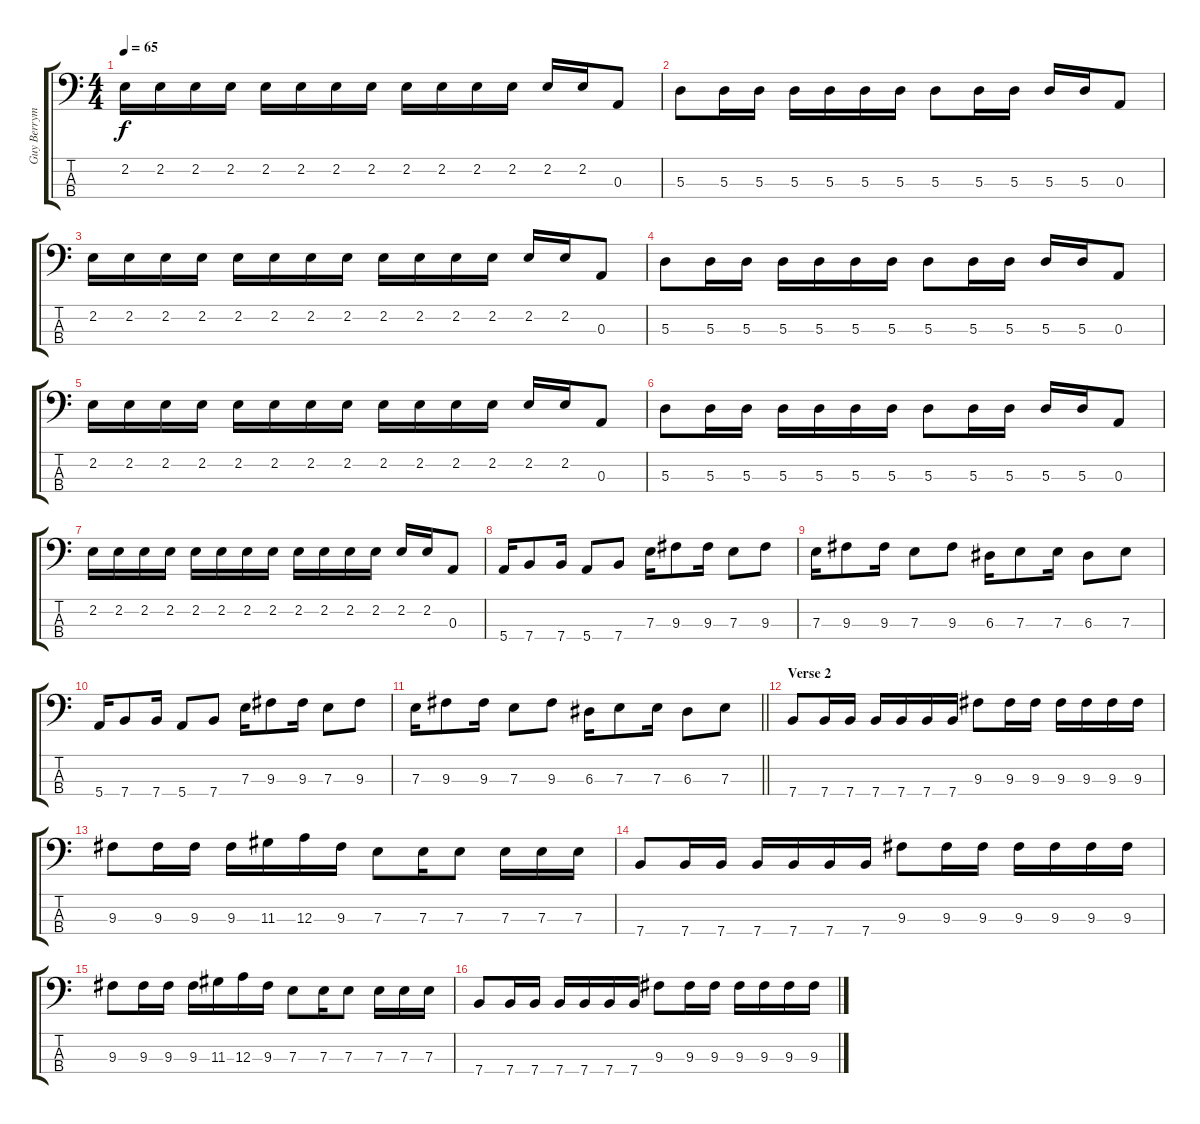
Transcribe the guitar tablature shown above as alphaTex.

\track ("Guy Berryman-Bass Guitar" "Guy Berrym") {instrument electricbassfinger}
\staff {score tabs}
\tuning (G2 D2 A1 E1) {hide}
\ts (4 4)
\tempo 65
\clef f4
\ks c
2.2.16{dy f} 2.2.16 2.2.16 2.2.16 2.2.16 2.2.16 2.2.16 2.2.16 2.2.16 2.2.16 2.2.16 2.2.16 2.2.16 2.2.16 0.3.8 |
5.3.8 5.3.16 5.3.16 5.3.16 5.3.16 5.3.16 5.3.16 5.3.8 5.3.16 5.3.16 5.3.16 5.3.16 0.3.8 |
2.2.16 2.2.16 2.2.16 2.2.16 2.2.16 2.2.16 2.2.16 2.2.16 2.2.16 2.2.16 2.2.16 2.2.16 2.2.16 2.2.16 0.3.8 |
5.3.8 5.3.16 5.3.16 5.3.16 5.3.16 5.3.16 5.3.16 5.3.8 5.3.16 5.3.16 5.3.16 5.3.16 0.3.8 |
2.2.16 2.2.16 2.2.16 2.2.16 2.2.16 2.2.16 2.2.16 2.2.16 2.2.16 2.2.16 2.2.16 2.2.16 2.2.16 2.2.16 0.3.8 |
5.3.8 5.3.16 5.3.16 5.3.16 5.3.16 5.3.16 5.3.16 5.3.8 5.3.16 5.3.16 5.3.16 5.3.16 0.3.8 |
2.2.16 2.2.16 2.2.16 2.2.16 2.2.16 2.2.16 2.2.16 2.2.16 2.2.16 2.2.16 2.2.16 2.2.16 2.2.16 2.2.16 0.3.8 |
5.4.16 7.4.8 7.4.16 5.4.8 7.4.8 7.3.16 9.3.8 9.3.16 7.3.8 9.3.8 |
7.3.16 9.3.8 9.3.16 7.3.8 9.3.8 6.3.16 7.3.8 7.3.16 6.3.8 7.3.8 |
5.4.16 7.4.8 7.4.16 5.4.8 7.4.8 7.3.16 9.3.8 9.3.16 7.3.8 9.3.8 |
\barLineRight lightlight
7.3.16 9.3.8 9.3.16 7.3.8 9.3.8 6.3.16 7.3.8 7.3.16 6.3.8 7.3.8 |
\section ("" "Verse 2")
7.4.8 7.4.16 7.4.16 7.4.16 7.4.16 7.4.16 7.4.16 9.3.8 9.3.16 9.3.16 9.3.16 9.3.16 9.3.16 9.3.16 |
9.3.8 9.3.16 9.3.16 9.3.16 11.3.16 12.3.16 9.3.16 7.3.8 7.3.16 7.3.8 7.3.16 7.3.16 7.3.16 |
7.4.8 7.4.16 7.4.16 7.4.16 7.4.16 7.4.16 7.4.16 9.3.8 9.3.16 9.3.16 9.3.16 9.3.16 9.3.16 9.3.16 |
9.3.8 9.3.16 9.3.16 9.3.16 11.3.16 12.3.16 9.3.16 7.3.8 7.3.16 7.3.8 7.3.16 7.3.16 7.3.16 |
7.4.8 7.4.16 7.4.16 7.4.16 7.4.16 7.4.16 7.4.16 9.3.8 9.3.16 9.3.16 9.3.16 9.3.16 9.3.16 9.3.16
